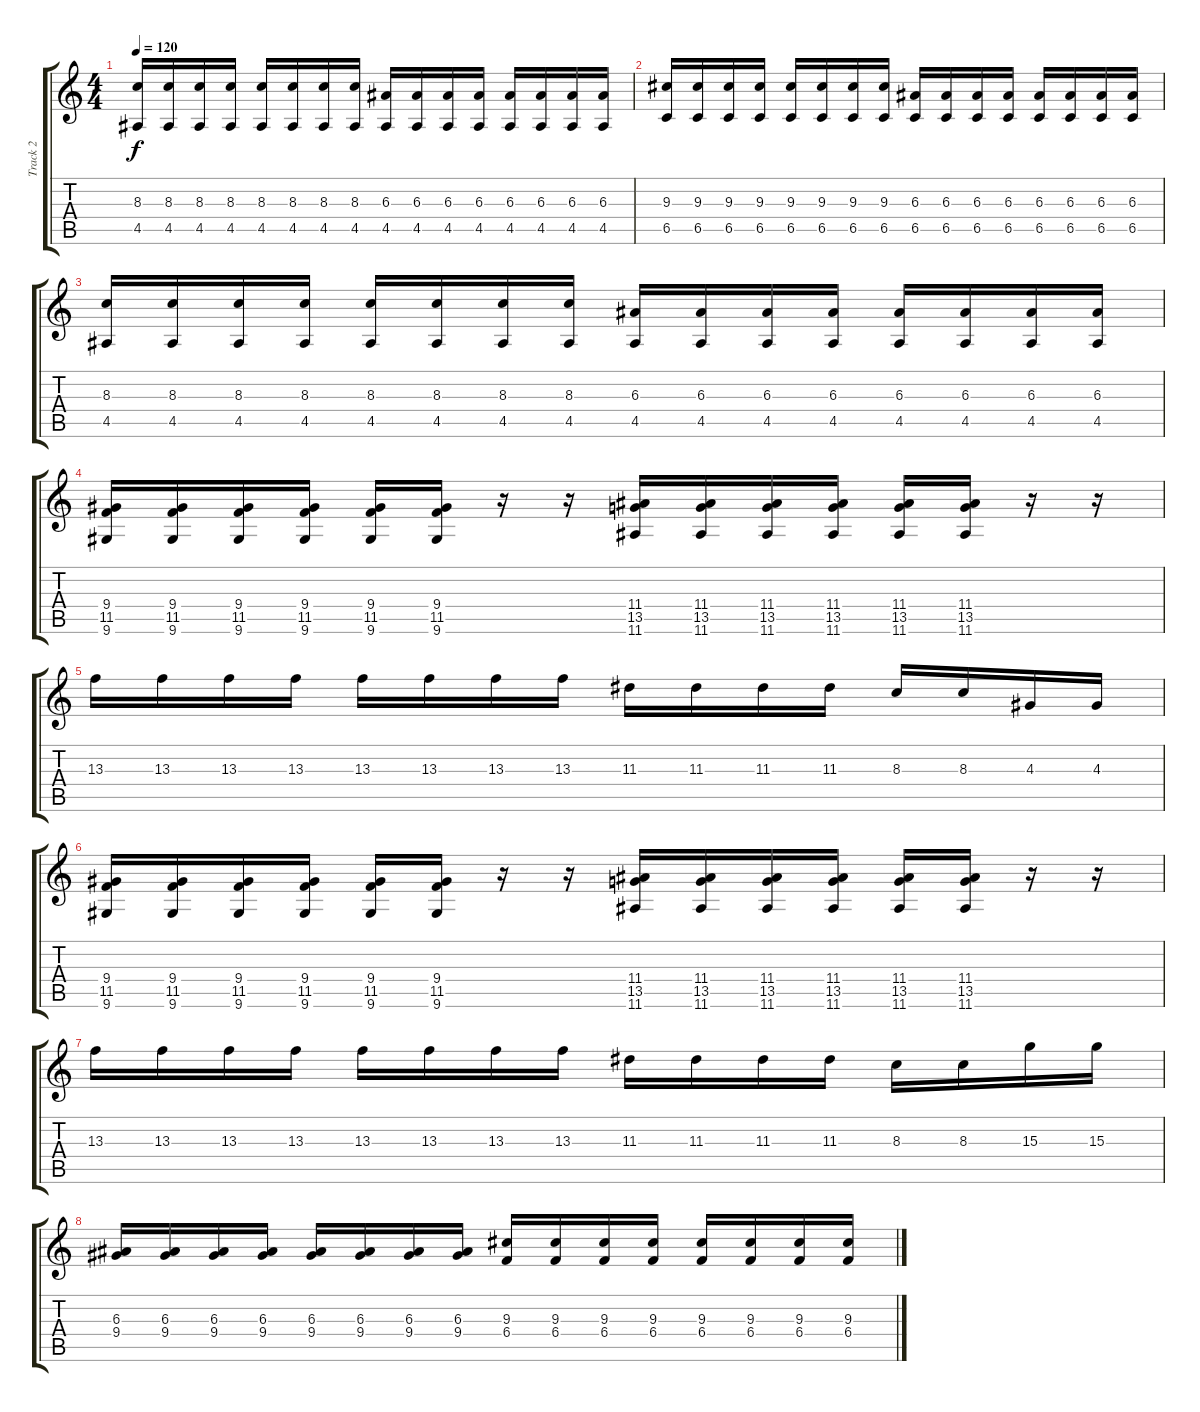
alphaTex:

\track ("Track 2" "Track 2") {instrument distortionguitar}
\staff {score tabs}
\tuning (Db4 Ab3 E3 B2 Gb2 B1) {hide}
\ts (4 4)
\tempo 120
\clef g2
\ks c
(8.3 4.5).16{dy f} (8.3 4.5).16 (8.3 4.5).16 (8.3 4.5).16 (8.3 4.5).16 (8.3 4.5).16 (8.3 4.5).16 (8.3 4.5).16 (6.3 4.5).16 (6.3 4.5).16 (6.3 4.5).16 (6.3 4.5).16 (6.3 4.5).16 (6.3 4.5).16 (6.3 4.5).16 (6.3 4.5).16 |
(9.3 6.5).16 (9.3 6.5).16 (9.3 6.5).16 (9.3 6.5).16 (9.3 6.5).16 (9.3 6.5).16 (9.3 6.5).16 (9.3 6.5).16 (6.3 6.5).16 (6.3 6.5).16 (6.3 6.5).16 (6.3 6.5).16 (6.3 6.5).16 (6.3 6.5).16 (6.3 6.5).16 (6.3 6.5).16 |
(8.3 4.5).16 (8.3 4.5).16 (8.3 4.5).16 (8.3 4.5).16 (8.3 4.5).16 (8.3 4.5).16 (8.3 4.5).16 (8.3 4.5).16 (6.3 4.5).16 (6.3 4.5).16 (6.3 4.5).16 (6.3 4.5).16 (6.3 4.5).16 (6.3 4.5).16 (6.3 4.5).16 (6.3 4.5).16 |
(9.4 11.5 9.6).16 (9.4 11.5 9.6).16 (9.4 11.5 9.6).16 (9.4 11.5 9.6).16 (9.4 11.5 9.6).16 (9.4 11.5 9.6).16 r.16 r.16 (11.4 13.5 11.6).16 (11.4 13.5 11.6).16 (11.4 13.5 11.6).16 (11.4 13.5 11.6).16 (11.4 13.5 11.6).16 (11.4 13.5 11.6).16 r.16 r.16 |
13.3.16 13.3.16 13.3.16 13.3.16 13.3.16 13.3.16 13.3.16 13.3.16 11.3.16 11.3.16 11.3.16 11.3.16 8.3.16 8.3.16 4.3.16 4.3.16 |
(9.4 11.5 9.6).16 (9.4 11.5 9.6).16 (9.4 11.5 9.6).16 (9.4 11.5 9.6).16 (9.4 11.5 9.6).16 (9.4 11.5 9.6).16 r.16 r.16 (11.4 13.5 11.6).16 (11.4 13.5 11.6).16 (11.4 13.5 11.6).16 (11.4 13.5 11.6).16 (11.4 13.5 11.6).16 (11.4 13.5 11.6).16 r.16 r.16 |
13.3.16 13.3.16 13.3.16 13.3.16 13.3.16 13.3.16 13.3.16 13.3.16 11.3.16 11.3.16 11.3.16 11.3.16 8.3.16 8.3.16 15.3.16 15.3.16 |
(6.3 9.4).16 (6.3 9.4).16 (6.3 9.4).16 (6.3 9.4).16 (6.3 9.4).16 (6.3 9.4).16 (6.3 9.4).16 (6.3 9.4).16 (9.3 6.4).16 (9.3 6.4).16 (9.3 6.4).16 (9.3 6.4).16 (9.3 6.4).16 (9.3 6.4).16 (9.3 6.4).16 (9.3 6.4).16
